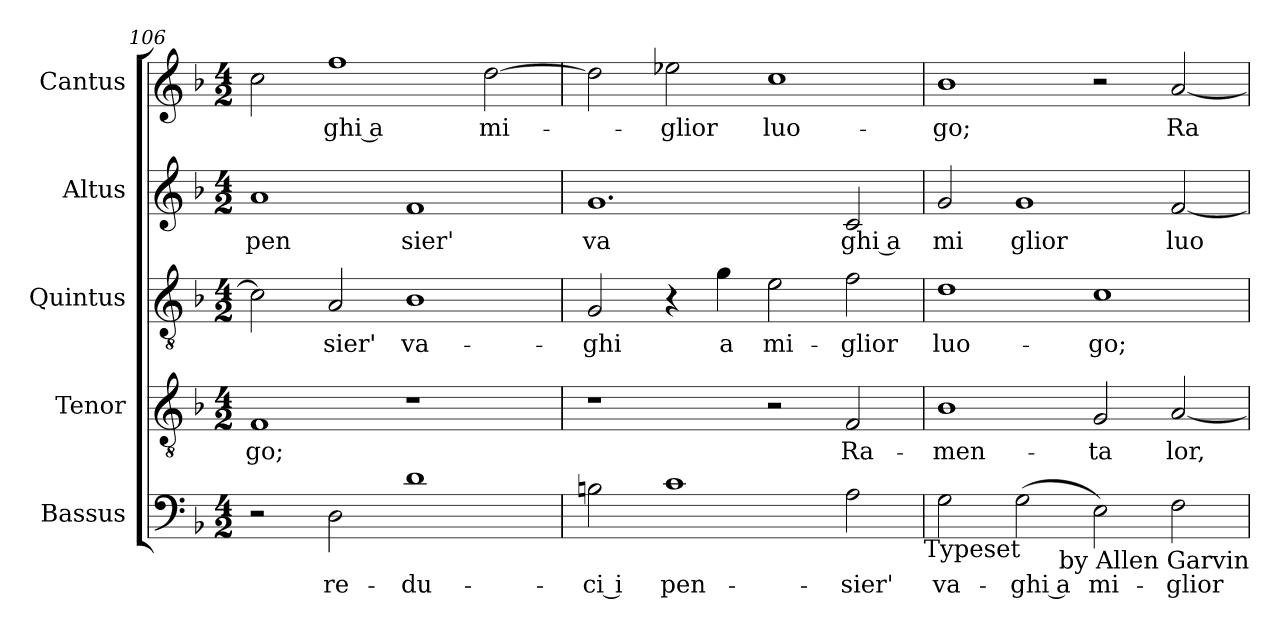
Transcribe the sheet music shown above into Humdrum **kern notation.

**kern	**text	**kern	**text	**kern	**text	**kern	**text	**kern	**text
*part5	*part5	*part4	*part4	*part3	*part3	*part2	*part2	*part1	*part1
*staff5	*staff5	*staff4	*staff4	*staff3	*staff3	*staff2	*staff2	*staff1	*staff1
*I"Bassus	*	*I"Tenor	*	*I"Quintus	*	*I"Altus	*	*I"Cantus	*
*I'Bassus	*	*I'Tenor	*	*I'Quintus	*	*I'Altus	*	*I'Cantus	*
!!LO:LB:g=z
*clefF4	*	*clefGv2	*	*clefGv2	*	*clefG2	*	*clefG2	*
*k[b-]	*	*k[b-]	*	*k[b-]	*	*k[b-]	*	*k[b-]	*
*F:	*	*F:	*	*F:	*	*F:	*	*F:	*
*M4/2	*	*M4/2	*	*M4/2	*	*M4/2	*	*M4/2	*
=106	=106	=106	=106	=106	=106	=106	=106	=106	=106
!	!	!	!LO:LY:b:cj	!	!	!	!LO:LY:b:cj	!	!
2r	.	1F	-go;	2c\]	.	1a	pen	2cc\	.
!	!LO:LY:b:cj	!	!	!	!LO:LY:b:cj	!	!	!	!LO:LY:b:rj
2D\	re-	.	.	2A/	sier'	.	.	1ff	-ghi a
!	!LO:LY:b:cj	!	!	!	!LO:LY:b:cj	!	!LO:LY:b:cj	!	!
1d	-du-	1r	.	1B-	va-	1f	sier'	.	.
!	!	!	!	!	!	!	!	!	!LO:LY:b
.	.	.	.	.	.	.	.	[>2dd\	mi-
=107	=107	=107	=107	=107	=107	=107	=107	=107	=107
!	!LO:LY:b:rj	!	!	!	!LO:LY:b:cj	!	!LO:LY:b:cj	!	!
2Bn\	-ci i	1r	.	2G/	-ghi	1.g	va	2dd\]	.
!	!LO:LY:b:cj	!	!	!	!	!	!	!	!LO:LY:b:cj
1c	pen-	.	.	4r	.	.	.	2ee-X\	-glior
!	!	!	!	!	!LO:LY:b:cj	!	!	!	!
.	.	.	.	4g\	a	.	.	.	.
!	!	!	!	!	!LO:LY:b:cj	!	!	!	!LO:LY:b:cj
.	.	2r	.	2e\	mi-	.	.	1cc	luo-
!	!LO:LY:b:cj	!	!LO:LY:b:cj	!	!LO:LY:b:cj	!	!LO:LY:b:rj	!	!
2A\	-sier'	2F/	Ra-	2f\	-glior	2c/	ghi a	.	.
!LO:TX:b:t=Typeset	!	!	!	!	!	!	!	!	!
=108	=108	=108	=108	=108	=108	=108	=108	=108	=108
!	!LO:LY:b:cj	!	!LO:LY:b:cj	!	!LO:LY:b:cj	!	!LO:LY:b:cj	!	!LO:LY:b:cj
2G\	va-	1B-	-men-	1d	luo-	2g/	mi	1b-	-go;
!	!LO:LY:b:rj	!	!	!	!	!	!LO:LY:b:cj	!	!
(<2G\	-ghi a	.	.	.	.	1g	glior	.	.
!	!LO:LY:b:cj	!	!LO:LY:b:cj	!	!LO:LY:b:cj	!	!	!	!
2E\)	mi-	2G/	-ta	1c	-go;	.	.	2r	.
!	!LO:LY:b:cj	!	!LO:LY:b	!	!	!	!LO:LY:b	!	!LO:LY:b
2F\	-glior	[<2A/	lor,	.	.	[<2f/	luo	[<2a/	Ra-
!LO:TX:b:t=by Allen Garvin	!	!	!	!	!	!	!	!	!
=	=	=	=	=	=	=	=	=	=
*-	*-	*-	*-	*-	*-	*-	*-	*-	*-
